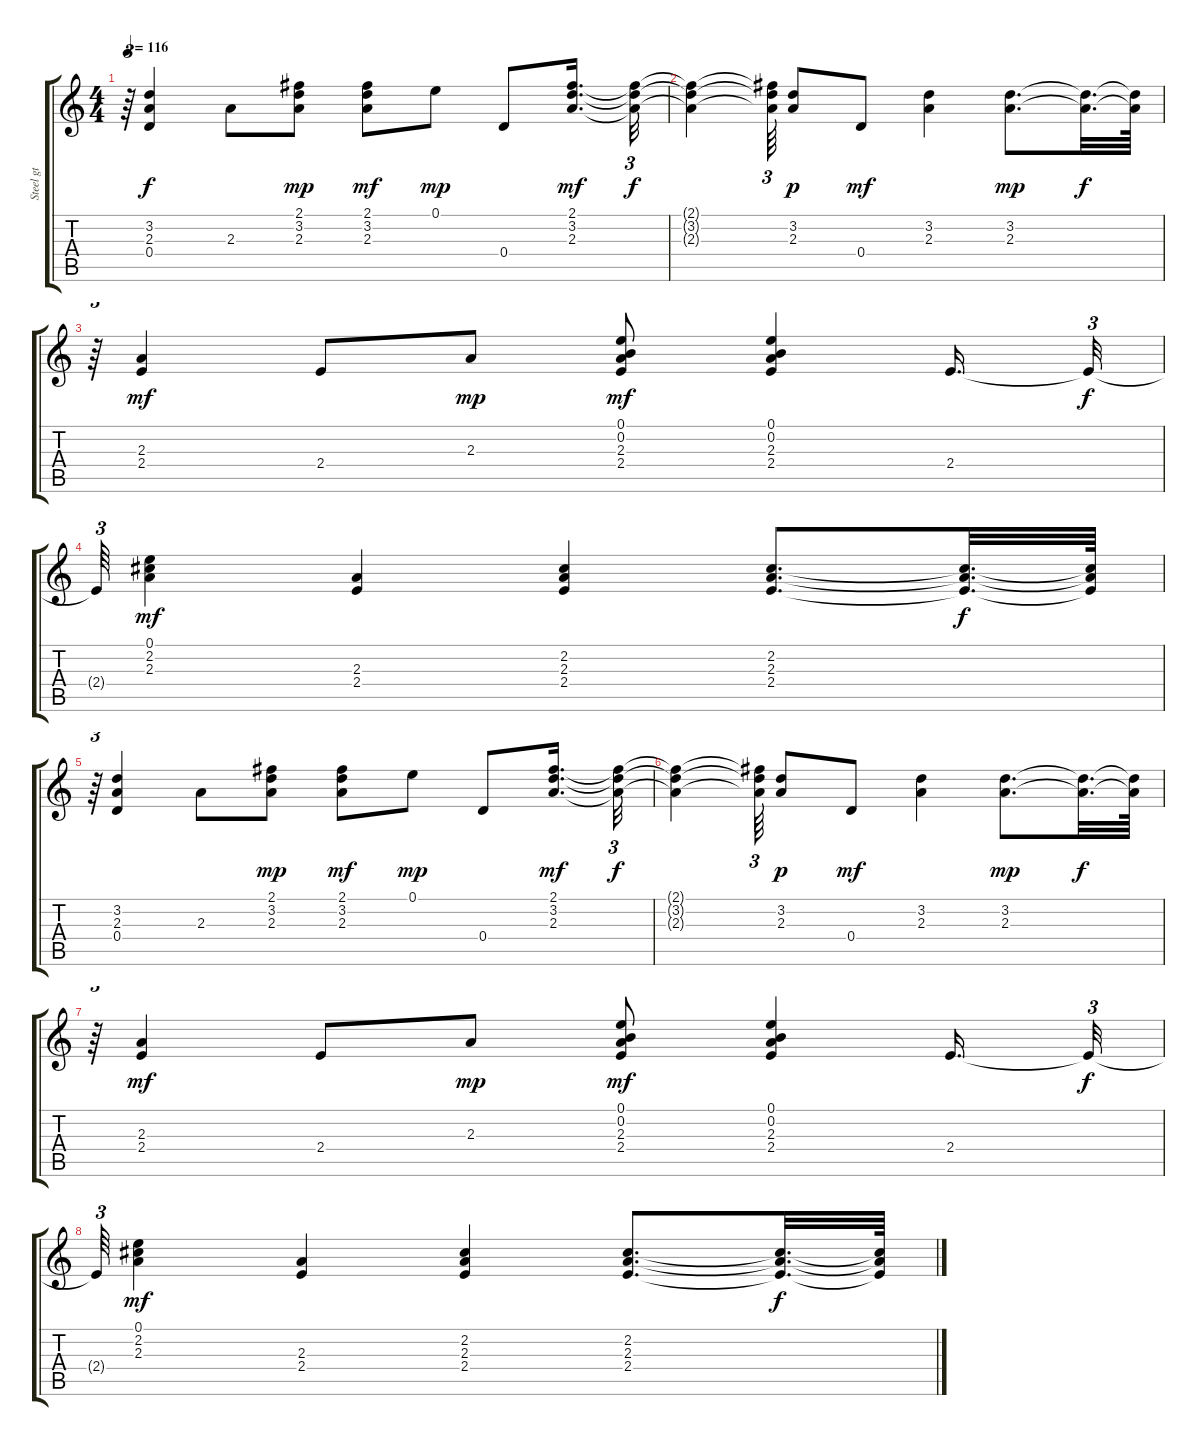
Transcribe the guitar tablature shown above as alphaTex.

\track ("Steel gt" "Steel gt") {instrument acousticguitarsteel}
\staff {score tabs}
\tuning (E4 B3 G3 D3 A2 E2) {hide}
\ts (4 4)
\tempo 116
\clef g2
\ks c
r.64{tu (3 2) dy f} (3.2 2.3 0.4).4 2.3.8 (2.1 3.2 2.3).8{dy mp} (2.1 3.2 2.3).8{dy mf} 0.1.8{dy mp} 0.4.8 (2.1 3.2 2.3).16{d dy mf} (2.1{t} 3.2{t} 2.3{t}).32{tu (3 2) dy f} |
(2.1{t} 3.2{t} 2.3{t}).4 (2.1{t} 3.2{t} 2.3{t}).64{tu (3 2)} (3.2 2.3).8{dy p} 0.4.8{dy mf} (3.2 2.3).4 (3.2 2.3).8{d dy mp} (3.2{t} 2.3{t}).32{d dy f} (3.2{t} 2.3{t}).64 |
r.64{tu (3 2)} (2.3 2.4).4{dy mf} 2.4.8 2.3.8{dy mp} (0.1 0.2 2.3 2.4).8{dy mf} (0.1 0.2 2.3 2.4).4 2.4.16{d} 2.4{t}.32{tu (3 2) dy f} |
2.4{t}.64{tu (3 2)} (0.1 2.2 2.3).4{dy mf} (2.3 2.4).4 (2.2 2.3 2.4).4 (2.2 2.3 2.4).8{d} (2.2{t} 2.3{t} 2.4{t}).32{d dy f} (2.2{t} 2.3{t} 2.4{t}).64 |
r.64{tu (3 2)} (3.2 2.3 0.4).4 2.3.8 (2.1 3.2 2.3).8{dy mp} (2.1 3.2 2.3).8{dy mf} 0.1.8{dy mp} 0.4.8 (2.1 3.2 2.3).16{d dy mf} (2.1{t} 3.2{t} 2.3{t}).32{tu (3 2) dy f} |
(2.1{t} 3.2{t} 2.3{t}).4 (2.1{t} 3.2{t} 2.3{t}).64{tu (3 2)} (3.2 2.3).8{dy p} 0.4.8{dy mf} (3.2 2.3).4 (3.2 2.3).8{d dy mp} (3.2{t} 2.3{t}).32{d dy f} (3.2{t} 2.3{t}).64 |
r.64{tu (3 2)} (2.3 2.4).4{dy mf} 2.4.8 2.3.8{dy mp} (0.1 0.2 2.3 2.4).8{dy mf} (0.1 0.2 2.3 2.4).4 2.4.16{d} 2.4{t}.32{tu (3 2) dy f} |
2.4{t}.64{tu (3 2)} (0.1 2.2 2.3).4{dy mf} (2.3 2.4).4 (2.2 2.3 2.4).4 (2.2 2.3 2.4).8{d} (2.2{t} 2.3{t} 2.4{t}).32{d dy f} (2.2{t} 2.3{t} 2.4{t}).64
